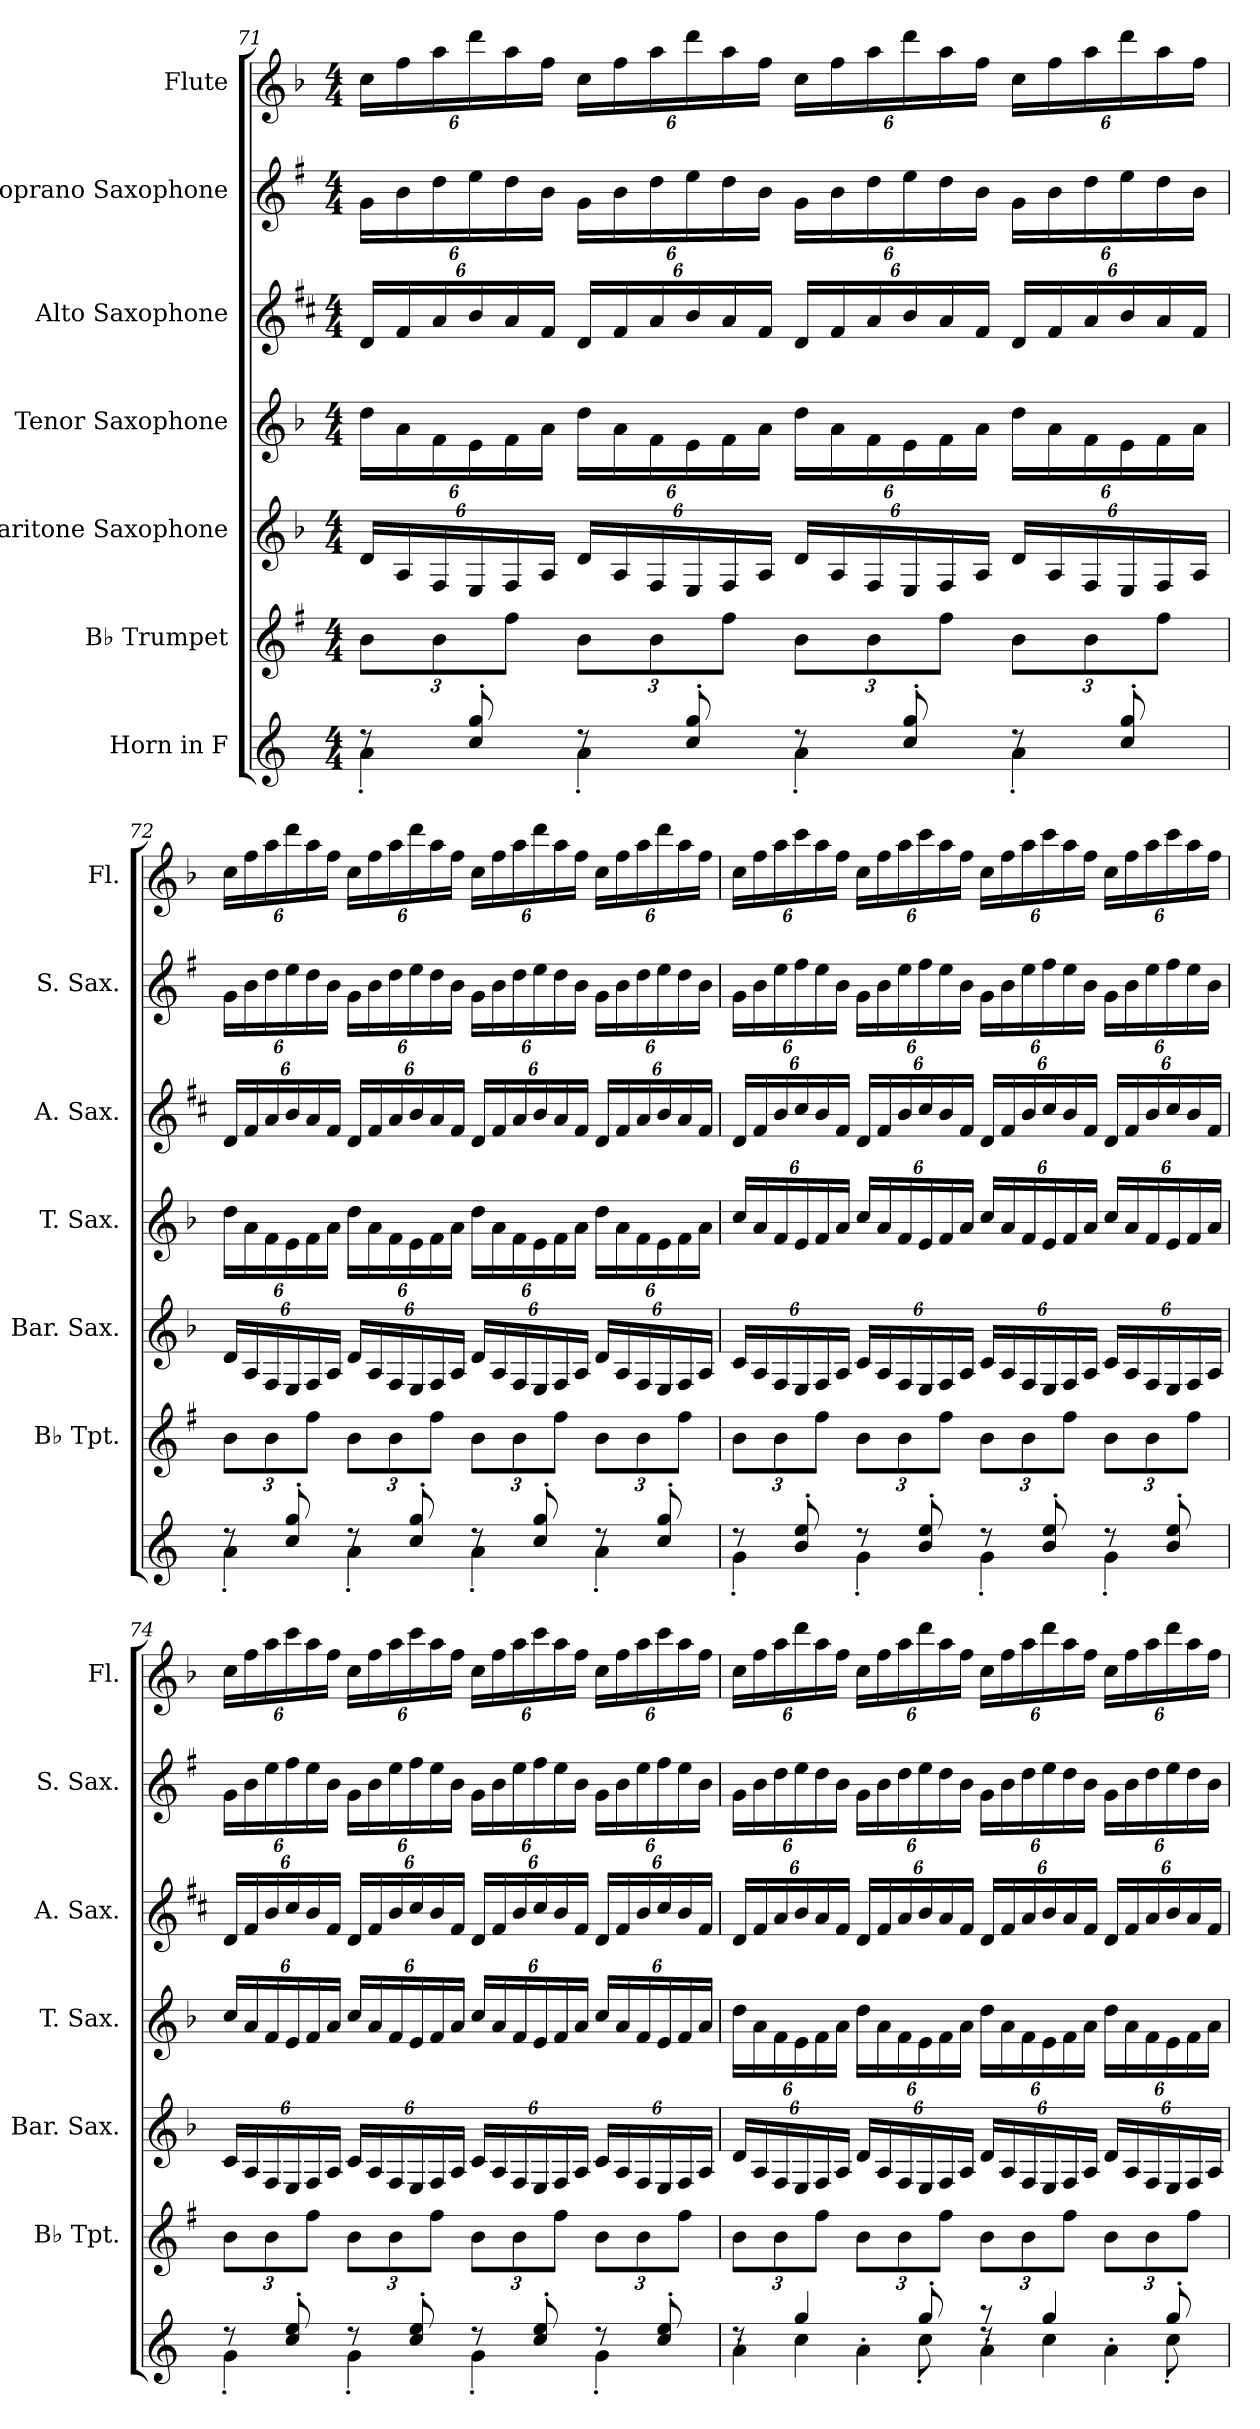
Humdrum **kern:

**kern	**kern	**kern	**kern	**kern	**kern	**kern
*part7	*part6	*part5	*part4	*part3	*part2	*part1
*staff7	*staff6	*staff5	*staff4	*staff3	*staff2	*staff1
*I"Horn in F	*I"B♭ Trumpet	*I"Baritone Saxophone	*I"Tenor Saxophone	*I"Alto Saxophone	*I"Soprano Saxophone	*I"Flute
*	*I'B♭ Tpt.	*I'Bar. Sax.	*I'T. Sax.	*I'A. Sax.	*I'S. Sax.	*I'Fl.
!!LO:PB:g=z
*clefG2	*clefG2	*clefG2	*clefG2	*clefG2	*clefG2	*clefG2
*ITrd4c7	*ITrd1c2	*ITrd12c21	*ITrd8c14	*ITrd5c9	*ITrd1c2	*
*k[b-]	*k[b-]	*k[b-]	*k[b-]	*k[b-]	*k[b-]	*k[b-]
*M4/4	*M4/4	*M4/4	*M4/4	*M4/4	*M4/4	*M4/4
=71	=71	=71	=71	=71	=71	=71
*^	*	*	*	*	*	*
*	*	*Xbrackettup	*Xbrackettup	*Xbrackettup	*Xbrackettup	*Xbrackettup	*Xbrackettup
8rdd	4d'\	12a\L	24D/LL	24d\LL	24F/LL	24f\LL	24cc\LL
.	.	.	24AA/	24A\	24A/	24a\	24ff\
.	.	12a\	24FF/	24F\	24c/	24cc\	24aa\
8f/' 8cc/'	.	.	24EE/	24E\	24d/	24dd\	24ddd\
.	.	12ee\J	24FF/	24F\	24c/	24cc\	24aa\
.	.	.	24AA/JJ	24A\JJ	24A/JJ	24a\JJ	24ff\JJ
8rdd	4d'\	12a\L	24D/LL	24d\LL	24F/LL	24f\LL	24cc\LL
.	.	.	24AA/	24A\	24A/	24a\	24ff\
.	.	12a\	24FF/	24F\	24c/	24cc\	24aa\
8f/' 8cc/'	.	.	24EE/	24E\	24d/	24dd\	24ddd\
.	.	12ee\J	24FF/	24F\	24c/	24cc\	24aa\
.	.	.	24AA/JJ	24A\JJ	24A/JJ	24a\JJ	24ff\JJ
8rdd	4d'\	12a\L	24D/LL	24d\LL	24F/LL	24f\LL	24cc\LL
.	.	.	24AA/	24A\	24A/	24a\	24ff\
.	.	12a\	24FF/	24F\	24c/	24cc\	24aa\
8f/' 8cc/'	.	.	24EE/	24E\	24d/	24dd\	24ddd\
.	.	12ee\J	24FF/	24F\	24c/	24cc\	24aa\
.	.	.	24AA/JJ	24A\JJ	24A/JJ	24a\JJ	24ff\JJ
8rdd	4d'\	12a\L	24D/LL	24d\LL	24F/LL	24f\LL	24cc\LL
.	.	.	24AA/	24A\	24A/	24a\	24ff\
.	.	12a\	24FF/	24F\	24c/	24cc\	24aa\
8f/' 8cc/'	.	.	24EE/	24E\	24d/	24dd\	24ddd\
.	.	12ee\J	24FF/	24F\	24c/	24cc\	24aa\
.	.	.	24AA/JJ	24A\JJ	24A/JJ	24a\JJ	24ff\JJ
!!LO:PB:g=z
=72	=72	=72	=72	=72	=72	=72	=72
8rdd	4d'\	12a\L	24D/LL	24d\LL	24F/LL	24f\LL	24cc\LL
.	.	.	24AA/	24A\	24A/	24a\	24ff\
.	.	12a\	24FF/	24F\	24c/	24cc\	24aa\
8f/' 8cc/'	.	.	24EE/	24E\	24d/	24dd\	24ddd\
.	.	12ee\J	24FF/	24F\	24c/	24cc\	24aa\
.	.	.	24AA/JJ	24A\JJ	24A/JJ	24a\JJ	24ff\JJ
8rdd	4d'\	12a\L	24D/LL	24d\LL	24F/LL	24f\LL	24cc\LL
.	.	.	24AA/	24A\	24A/	24a\	24ff\
.	.	12a\	24FF/	24F\	24c/	24cc\	24aa\
8f/' 8cc/'	.	.	24EE/	24E\	24d/	24dd\	24ddd\
.	.	12ee\J	24FF/	24F\	24c/	24cc\	24aa\
.	.	.	24AA/JJ	24A\JJ	24A/JJ	24a\JJ	24ff\JJ
8rdd	4d'\	12a\L	24D/LL	24d\LL	24F/LL	24f\LL	24cc\LL
.	.	.	24AA/	24A\	24A/	24a\	24ff\
.	.	12a\	24FF/	24F\	24c/	24cc\	24aa\
8f/' 8cc/'	.	.	24EE/	24E\	24d/	24dd\	24ddd\
.	.	12ee\J	24FF/	24F\	24c/	24cc\	24aa\
.	.	.	24AA/JJ	24A\JJ	24A/JJ	24a\JJ	24ff\JJ
8rdd	4d'\	12a\L	24D/LL	24d\LL	24F/LL	24f\LL	24cc\LL
.	.	.	24AA/	24A\	24A/	24a\	24ff\
.	.	12a\	24FF/	24F\	24c/	24cc\	24aa\
8f/' 8cc/'	.	.	24EE/	24E\	24d/	24dd\	24ddd\
.	.	12ee\J	24FF/	24F\	24c/	24cc\	24aa\
.	.	.	24AA/JJ	24A\JJ	24A/JJ	24a\JJ	24ff\JJ
!!LO:PB:g=z
=73	=73	=73	=73	=73	=73	=73	=73
8rdd	4c'\	12a\L	24C/LL	24c/LL	24F/LL	24f\LL	24cc\LL
.	.	.	24AA/	24A/	24A/	24a\	24ff\
.	.	12a\	24FF/	24F/	24d/	24dd\	24aa\
8e/' 8a/'	.	.	24EE/	24E/	24e/	24ee\	24ccc\
.	.	12ee\J	24FF/	24F/	24d/	24dd\	24aa\
.	.	.	24AA/JJ	24A/JJ	24A/JJ	24a\JJ	24ff\JJ
8rdd	4c'\	12a\L	24C/LL	24c/LL	24F/LL	24f\LL	24cc\LL
.	.	.	24AA/	24A/	24A/	24a\	24ff\
.	.	12a\	24FF/	24F/	24d/	24dd\	24aa\
8e/' 8a/'	.	.	24EE/	24E/	24e/	24ee\	24ccc\
.	.	12ee\J	24FF/	24F/	24d/	24dd\	24aa\
.	.	.	24AA/JJ	24A/JJ	24A/JJ	24a\JJ	24ff\JJ
8rdd	4c'\	12a\L	24C/LL	24c/LL	24F/LL	24f\LL	24cc\LL
.	.	.	24AA/	24A/	24A/	24a\	24ff\
.	.	12a\	24FF/	24F/	24d/	24dd\	24aa\
8e/' 8a/'	.	.	24EE/	24E/	24e/	24ee\	24ccc\
.	.	12ee\J	24FF/	24F/	24d/	24dd\	24aa\
.	.	.	24AA/JJ	24A/JJ	24A/JJ	24a\JJ	24ff\JJ
8rdd	4c'\	12a\L	24C/LL	24c/LL	24F/LL	24f\LL	24cc\LL
.	.	.	24AA/	24A/	24A/	24a\	24ff\
.	.	12a\	24FF/	24F/	24d/	24dd\	24aa\
8e/' 8a/'	.	.	24EE/	24E/	24e/	24ee\	24ccc\
.	.	12ee\J	24FF/	24F/	24d/	24dd\	24aa\
.	.	.	24AA/JJ	24A/JJ	24A/JJ	24a\JJ	24ff\JJ
!!LO:PB:g=z
=74	=74	=74	=74	=74	=74	=74	=74
8rdd	4c'\	12a\L	24C/LL	24c/LL	24F/LL	24f\LL	24cc\LL
.	.	.	24AA/	24A/	24A/	24a\	24ff\
.	.	12a\	24FF/	24F/	24d/	24dd\	24aa\
8f/' 8a/'	.	.	24EE/	24E/	24e/	24ee\	24ccc\
.	.	12ee\J	24FF/	24F/	24d/	24dd\	24aa\
.	.	.	24AA/JJ	24A/JJ	24A/JJ	24a\JJ	24ff\JJ
8rdd	4c'\	12a\L	24C/LL	24c/LL	24F/LL	24f\LL	24cc\LL
.	.	.	24AA/	24A/	24A/	24a\	24ff\
.	.	12a\	24FF/	24F/	24d/	24dd\	24aa\
8f/' 8a/'	.	.	24EE/	24E/	24e/	24ee\	24ccc\
.	.	12ee\J	24FF/	24F/	24d/	24dd\	24aa\
.	.	.	24AA/JJ	24A/JJ	24A/JJ	24a\JJ	24ff\JJ
8rdd	4c'\	12a\L	24C/LL	24c/LL	24F/LL	24f\LL	24cc\LL
.	.	.	24AA/	24A/	24A/	24a\	24ff\
.	.	12a\	24FF/	24F/	24d/	24dd\	24aa\
8f/' 8a/'	.	.	24EE/	24E/	24e/	24ee\	24ccc\
.	.	12ee\J	24FF/	24F/	24d/	24dd\	24aa\
.	.	.	24AA/JJ	24A/JJ	24A/JJ	24a\JJ	24ff\JJ
8rdd	4c'\	12a\L	24C/LL	24c/LL	24F/LL	24f\LL	24cc\LL
.	.	.	24AA/	24A/	24A/	24a\	24ff\
.	.	12a\	24FF/	24F/	24d/	24dd\	24aa\
8f/' 8a/'	.	.	24EE/	24E/	24e/	24ee\	24ccc\
.	.	12ee\J	24FF/	24F/	24d/	24dd\	24aa\
.	.	.	24AA/JJ	24A/JJ	24A/JJ	24a\JJ	24ff\JJ
!!LO:PB:g=z
=75	=75	=75	=75	=75	=75	=75	=75
*	*^	*	*	*	*	*	*
8rdd	8ryy	4d'\	12a\L	24D/LL	24d\LL	24F/LL	24f\LL	24cc\LL
.	.	.	.	24AA/	24A\	24A/	24a\	24ff\
.	.	.	12a\	24FF/	24F\	24c/	24cc\	24aa\
4cc/	4f\	.	.	24EE/	24E\	24d/	24dd\	24ddd\
.	.	.	12ee\J	24FF/	24F\	24c/	24cc\	24aa\
.	.	.	.	24AA/JJ	24A\JJ	24A/JJ	24a\JJ	24ff\JJ
.	.	4d'\	12a\L	24D/LL	24d\LL	24F/LL	24f\LL	24cc\LL
.	.	.	.	24AA/	24A\	24A/	24a\	24ff\
.	.	.	12a\	24FF/	24F\	24c/	24cc\	24aa\
8cc'/	8f'\	.	.	24EE/	24E\	24d/	24dd\	24ddd\
.	.	.	12ee\J	24FF/	24F\	24c/	24cc\	24aa\
.	.	.	.	24AA/JJ	24A\JJ	24A/JJ	24a\JJ	24ff\JJ
8rdd	8raa	4d'\	12a\L	24D/LL	24d\LL	24F/LL	24f\LL	24cc\LL
.	.	.	.	24AA/	24A\	24A/	24a\	24ff\
.	.	.	12a\	24FF/	24F\	24c/	24cc\	24aa\
4cc/	4f\	.	.	24EE/	24E\	24d/	24dd\	24ddd\
.	.	.	12ee\J	24FF/	24F\	24c/	24cc\	24aa\
.	.	.	.	24AA/JJ	24A\JJ	24A/JJ	24a\JJ	24ff\JJ
.	.	4d'\	12a\L	24D/LL	24d\LL	24F/LL	24f\LL	24cc\LL
.	.	.	.	24AA/	24A\	24A/	24a\	24ff\
.	.	.	12a\	24FF/	24F\	24c/	24cc\	24aa\
8cc'/	8f'\	.	.	24EE/	24E\	24d/	24dd\	24ddd\
.	.	.	12ee\J	24FF/	24F\	24c/	24cc\	24aa\
.	.	.	.	24AA/JJ	24A\JJ	24A/JJ	24a\JJ	24ff\JJ
*v	*v	*v	*	*	*	*	*	*
=	=	=	=	=	=	=
*-	*-	*-	*-	*-	*-	*-
